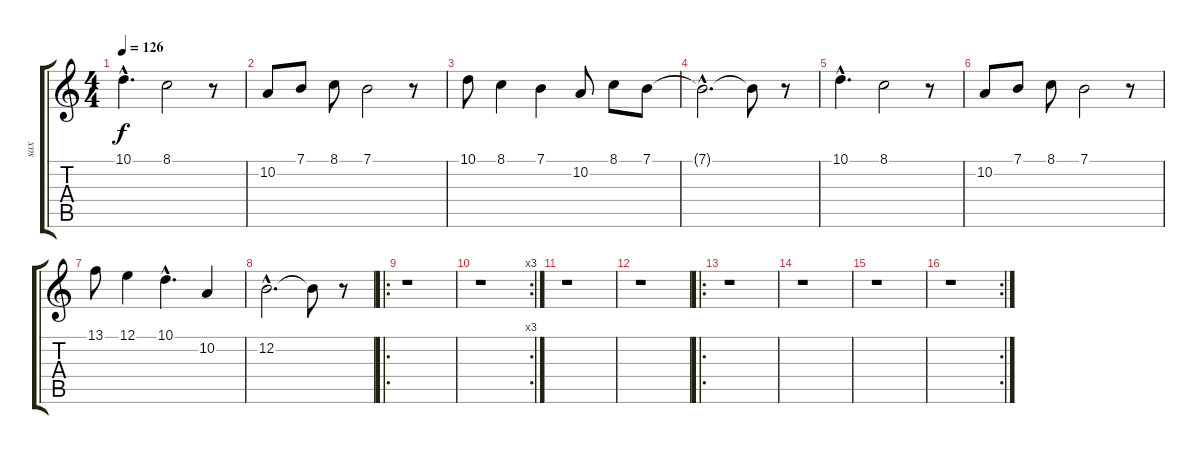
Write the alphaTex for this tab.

\track ("sax" "sax") {instrument altosax}
\staff {score tabs}
\tuning (E4 B3 G3 D3 A2 E2) {hide}
\ts (4 4)
\tempo 126
\clef g2
\ks c
10.1{hac}.4{d dy f instrument altosax} 8.1.2 r.8 |
10.2.8 7.1.8 8.1.8 7.1.2 r.8 |
10.1.8 8.1.4 7.1.4 10.2.8 8.1.8 7.1.8 |
7.1{hac t}.2{d} 7.1{t}.8 r.8 |
10.1{hac}.4{d} 8.1.2 r.8 |
10.2.8 7.1.8 8.1.8 7.1.2 r.8 |
13.1.8 12.1.4 10.1{hac}.4{d} 10.2.4 |
12.2{hac}.2{d} 12.2{t}.8 r.8 |
\ro
r.1 |
\rc 3
r.1 |
r.1 |
r.1 |
\ro
r.1 |
r.1 |
r.1 |
\rc 2
r.1
